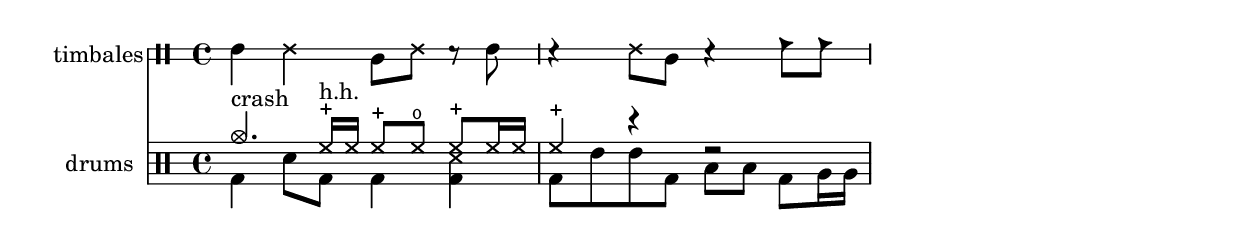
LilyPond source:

%% DO NOT EDIT this file manually; it is automatically
%% generated from LSR http://lsr.dsi.unimi.it
%% Make any changes in LSR itself, or in Documentation/snippets/new/ ,
%% and then run scripts/auxiliar/makelsr.py
%%
%% This file is in the public domain.
\version "2.15.20"

\header {
  lsrtags = "rhythms, percussion"

%% Translation of GIT committish: 6977ddc9a3b63ea810eaecb864269c7d847ccf98
  texidoces = "
Mediante la utilización de las potentes herramientas preconfiguradas
como la función @code{\\drummode} y el contexto @code{DrumStaff}, la
introducción de partes para percusión es muy fácil: las percusiones se
sitúan en sus propias posiciones de pentagrama (con una clave
especial) y tienen las cabezas correspondientes al instrumento.  Es
posible añadir un símbolo adicional a la percusión o reducir el número
de líneas.

"
  doctitlees = "Escritura de partes de percusión"


%% Translation of GIT committish: 9a65042d49324f2e3dff18c4b0858def81232eea
  texidocfr = "
Grâce à la puissance des outils préconfigurés tels que la fonction
@code{\\drummode} et le contexte @code{DrumStaff}, la saisie de
parties pour percussions est extrêmement simplifiée@tie{}: chaque
composant d'une batterie trouve sa place sur une portée dédiée (avec une
clef spécifique) et les têtes de note sont spécifiques à chaque élément.
Il est également possible d'affecter un symbole particulier à chaque
élément, tout comme de restreindre le nombre de lignes de la portée.

"
  doctitlefr = "Ajout de parties de batterie"


  texidoc = "
Using the powerful pre-configured tools such as the @code{\\drummode}
function and the @code{DrumStaff} context, inputting drum parts is
quite easy: drums are placed at their own staff positions (with a
special clef symbol) and have note heads according to the drum.
Attaching an extra symbol to the drum or restricting the number of
lines is possible.

"
  doctitle = "Adding drum parts"
} % begin verbatim

drh = \drummode { cymc4.^"crash" hhc16^"h.h." hh hhc8 hho hhc8 hh16 hh hhc4 r4 r2 }
drl = \drummode { bd4 sn8 bd bd4 << bd ss >>  bd8 tommh tommh bd toml toml bd tomfh16 tomfh }
timb = \drummode { timh4 ssh timl8 ssh r timh r4 ssh8 timl r4 cb8 cb }

\score {
  <<
    \new DrumStaff \with {
      drumStyleTable = #timbales-style
      \override StaffSymbol #'line-count = #2
      \override BarLine #'bar-extent = #'(-1 . 1)
    } <<
      \set Staff.instrumentName = #"timbales"
      \timb
    >>
    \new DrumStaff <<
      \set Staff.instrumentName = #"drums"
      \new DrumVoice { \stemUp \drh }
      \new DrumVoice { \stemDown \drl }
    >>
  >>
  \layout { }
  \midi {
    \context {
      \Score
      tempoWholesPerMinute = #(ly:make-moment 120 4)
    }
  }
}

